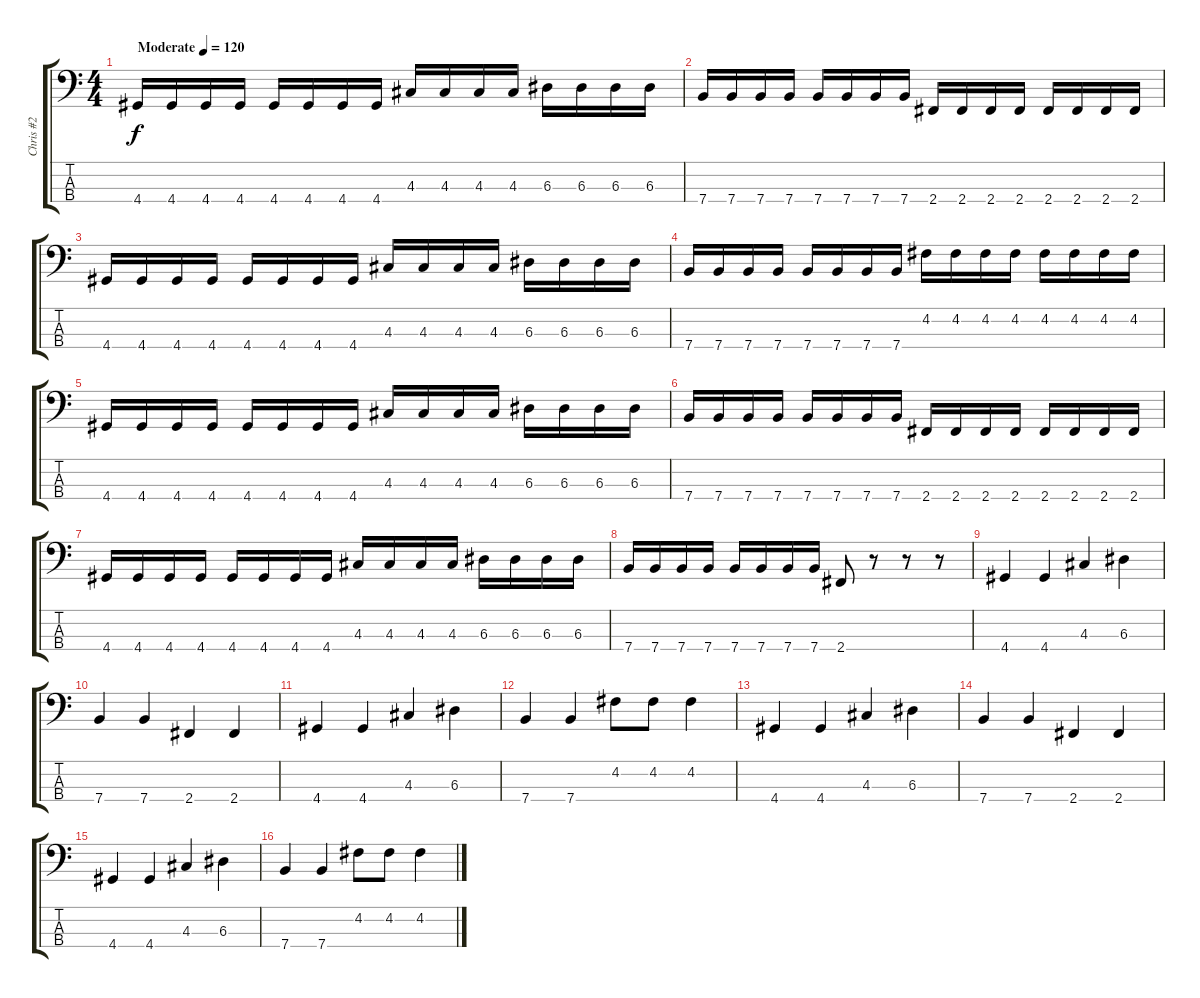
\track ("Chris #2" "Chris #2") {instrument electricbasspick}
\staff {score tabs}
\tuning (G2 D2 A1 E1) {hide}
\ts (4 4)
\tempo (120 "Moderate")
\clef f4
\ks c
4.4.16{dy f instrument electricbasspick} 4.4.16 4.4.16 4.4.16 4.4.16 4.4.16 4.4.16 4.4.16 4.3.16 4.3.16 4.3.16 4.3.16 6.3.16 6.3.16 6.3.16 6.3.16 |
7.4.16 7.4.16 7.4.16 7.4.16 7.4.16 7.4.16 7.4.16 7.4.16 2.4.16 2.4.16 2.4.16 2.4.16 2.4.16 2.4.16 2.4.16 2.4.16 |
4.4.16 4.4.16 4.4.16 4.4.16 4.4.16 4.4.16 4.4.16 4.4.16 4.3.16 4.3.16 4.3.16 4.3.16 6.3.16 6.3.16 6.3.16 6.3.16 |
7.4.16 7.4.16 7.4.16 7.4.16 7.4.16 7.4.16 7.4.16 7.4.16 4.2.16 4.2.16 4.2.16 4.2.16 4.2.16 4.2.16 4.2.16 4.2.16 |
4.4.16 4.4.16 4.4.16 4.4.16 4.4.16 4.4.16 4.4.16 4.4.16 4.3.16 4.3.16 4.3.16 4.3.16 6.3.16 6.3.16 6.3.16 6.3.16 |
7.4.16 7.4.16 7.4.16 7.4.16 7.4.16 7.4.16 7.4.16 7.4.16 2.4.16 2.4.16 2.4.16 2.4.16 2.4.16 2.4.16 2.4.16 2.4.16 |
4.4.16 4.4.16 4.4.16 4.4.16 4.4.16 4.4.16 4.4.16 4.4.16 4.3.16 4.3.16 4.3.16 4.3.16 6.3.16 6.3.16 6.3.16 6.3.16 |
7.4.16 7.4.16 7.4.16 7.4.16 7.4.16 7.4.16 7.4.16 7.4.16 2.4.8 r.8 r.8 r.8 |
4.4.4 4.4.4 4.3.4 6.3.4 |
7.4.4 7.4.4 2.4.4 2.4.4 |
4.4.4 4.4.4 4.3.4 6.3.4 |
7.4.4 7.4.4 4.2.8 4.2.8 4.2.4 |
4.4.4 4.4.4 4.3.4 6.3.4 |
7.4.4 7.4.4 2.4.4 2.4.4 |
4.4.4 4.4.4 4.3.4 6.3.4 |
7.4.4 7.4.4 4.2.8 4.2.8 4.2.4
